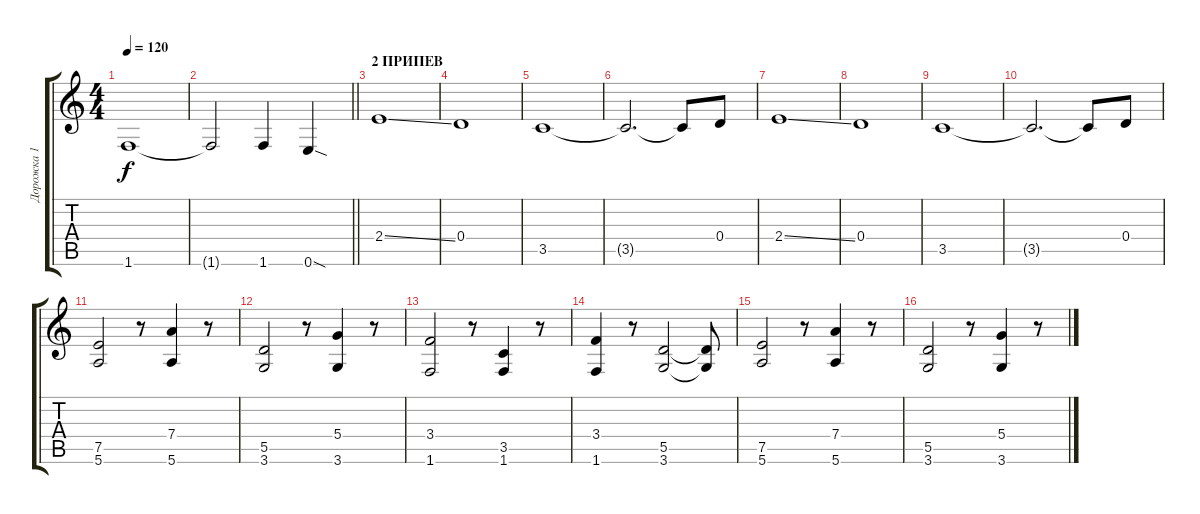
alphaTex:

\track ("Дорожка 1" "Дорожка 1") {instrument electricbassfinger}
\staff {score tabs}
\tuning (E4 B3 G3 D3 A2 E2) {hide}
\ts (4 4)
\tempo 120
\clef g2
\ks c
1.6.1{dy f} |
\barLineRight lightlight
1.6{t}.2 1.6.4 0.6{sod}.4 |
\section ("" "2 ПРИПЕВ")
2.4{ss}.1 |
0.4.1 |
3.5.1 |
3.5{t}.2{d} 3.5{t}.8 0.4.8 |
2.4{ss}.1 |
0.4.1 |
3.5.1 |
3.5{t}.2{d} 3.5{t}.8 0.4.8 |
(7.5 5.6).2 r.8 (7.4 5.6).4 r.8 |
(5.5 3.6).2 r.8 (5.4 3.6).4 r.8 |
(3.4 1.6).2 r.8 (3.5 1.6).4 r.8 |
(3.4 1.6).4 r.8 (5.5 3.6).2 (5.5{t} 3.6{t}).8 |
(7.5 5.6).2 r.8 (7.4 5.6).4 r.8 |
(5.5 3.6).2 r.8 (5.4 3.6).4 r.8
